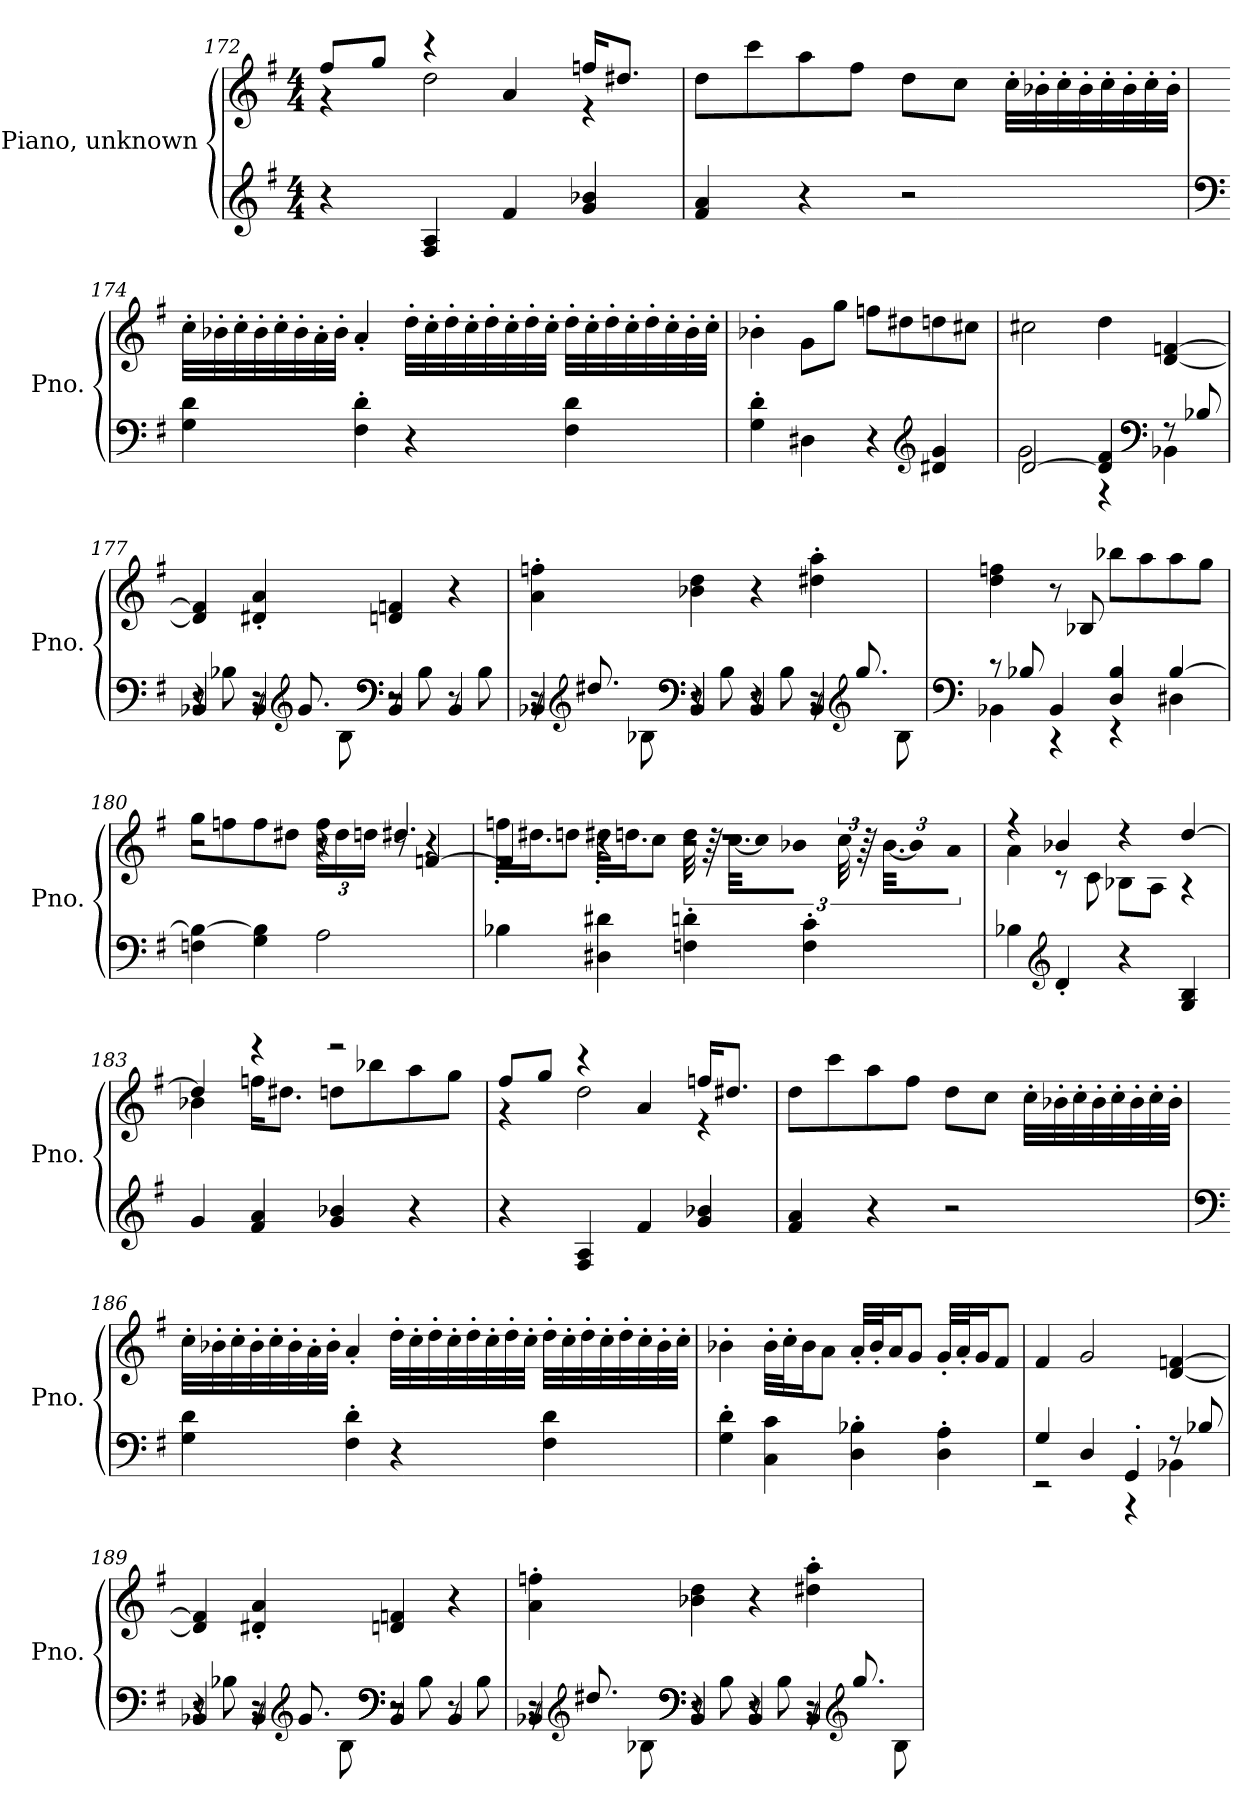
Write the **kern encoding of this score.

**kern	**kern
*part1	*part1
*staff2	*staff1
*I"Piano, unknown	*
*I'Pno.	*
*clefG2	*clefG2
*k[f#]	*k[f#]
*M4/4	*M4/4
=172	=172
*	*^
4r	8ff#/L	4r
.	8gg/J	.
4F#/ 4A/	4r	2dd\
4f#/	4a/	.
4g/ 4b-X/	16ffn/KL	4r
.	8.dd#X/J	.
*	*v	*v
=173	=173
4f#/ 4a/	8dd\L
.	8ccc\
4r	8aa\
.	8ff#\J
2r	8dd\L
.	8cc\J
.	32cc'\LLL
.	32b-X'\
.	32cc'\
.	32b-'\
.	32cc'\
.	32b-'\
.	32cc'\
.	32b-'\JJJ
!!LO:LB:g=z
=174	=174
*clefF4	*
4G\ 4d\	32cc'\LLL
.	32b-X'\
.	32cc'\
.	32b-'\
.	32cc'\
.	32b-'\
.	32a'\
.	32b-'\JJJ
4F#\' 4d\'	4a'/
4r	32dd'\LLL
.	32cc'\
.	32dd'\
.	32cc'\
.	32dd'\
.	32cc'\
.	32dd'\
.	32cc'\JJJ
4F#\ 4d\	32dd'\LLL
.	32cc'\
.	32dd'\
.	32cc'\
.	32dd'\
.	32cc'\
.	32b-'\
.	32cc'\JJJ
=175	=175
4G\' 4d\'	4b-X'\
4D#X\	8g\L
.	8gg\J
4r	8ffn\L
.	8dd#X\
*clefG2	*
4d#X/ 4g/	8ddn\
.	8cc#X\J
!!LO:LB:g=z
=176	=176
*^	*
[2d/	2g\	2cc#X\
4d/] 4f#/	4r	4dd\
*clefF4	*	*
8r	4BB-X\	[4d/ [4fn/
8B-X/	.	.
=177	=177	=177
*	*^	*
4r	8r	4BB-X/	4d/] 4f/]
.	8B-X\	.	.
16r	8r	4BB-/	4d#X/' 4a/'
*clefG2	*	*	*
8.g/	.	.	.
.	8B-\	.	.
*clefF4	*	*	*
2r	8r	4BB-/	4dn/ 4fn/
.	8B-\	.	.
.	8r	4BB-/	4r
.	8B-\	.	.
=178	=178	=178	=178
16r	8r	4BB-X/	4a\' 4ffn\'
*clefG2	*	*	*
8.dd#X/	.	.	.
.	8B-X\	.	.
*clefF4	*	*	*
4r	8r	4BB-/	4b-X\ 4dd\
.	8B-\	.	.
4r	8r	4BB-/	4r
.	8B-\	.	.
16r	8r	4BB-/	4dd#X\' 4aa\'
*clefG2	*	*	*
8.gg/	.	.	.
.	8B-\	.	.
*v	*v	*v	*
!!LO:LB:g=z
=179	=179
*clefF4	*
*^	*
8r	4BB-X\	4dd\ 4ffn\
8B-X/	.	.
4BB-/	4r	8r
.	.	8B-X/
4D/ 4B-/	4r	8bb-X\L
.	.	8aa\
[4B-/	4D#X\	8aa\
.	.	8gg\J
*v	*v	*
=180	=180
*	*^
*	*	*^
4Fn\ 4B-\_	2r	8gg\L	2r
.	.	8ffn\	.
4G\ 4B-\]	.	8ff\	.
.	.	8dd#X\J	.
*	*	*Xbrackettup	*
2A\	8r	24ff\LL	4r
.	.	24dd#\	.
.	.	24ddn\JJ	.
.	4.dd#X/	8r	.
.	.	4r	[4fn/
!!LO:PB:g=z	!!	!!
=181	=181	=181	=181
4B-X\	1r	32ffn'\KLL	4f/]
.	.	16.dd#X\J	.
.	.	8ddn\J	.
4D#X\ 4d#X\	.	32dd#X'\KLL	4r
.	.	16.ddn\J	.
.	.	8cc\J	.
*	*	*brackettup	*
4Fn\' 4dn\'	.	48dd\	2r
.	.	96r	.
.	.	[48.cc\KLL	.
.	.	16cc\J]	.
.	.	8b-X\J	.
4F\' 4c\'	.	48cc\	.
.	.	96r	.
.	.	[48.b-\KLL	.
.	.	16b-\J]	.
.	.	8a\J	.
*	*	*v	*v
=182	=182	=182
4B-X\	4r	4a\
*clefG2	*	*
4d'/	4b-X/	8r
.	.	8c\
4r	4r	8B-X\L
.	.	8A\J
4G/ 4B-/	[4dd/	4r
=183	=183	=183
4g/	4dd/]	4b-X\
4f#/ 4a/	4r	16ffn\KL
.	.	8.dd#X\J
4g/ 4b-X/	2r	8ddn\L
.	.	8bb-X\
4r	.	8aa\
.	.	8gg\J
!!LO:LB:g=z	!!
=184	=184	=184
4r	8ff#/L	4r
.	8gg/J	.
4F#/ 4A/	4r	2dd\
4f#/	4a/	.
4g/ 4b-X/	16ffn/KL	4r
.	8.dd#X/J	.
*	*v	*v
=185	=185
4f#/ 4a/	8dd\L
.	8ccc\
4r	8aa\
.	8ff#\J
2r	8dd\L
.	8cc\J
.	32cc'\LLL
.	32b-X'\
.	32cc'\
.	32b-'\
.	32cc'\
.	32b-'\
.	32cc'\
.	32b-'\JJJ
!!LO:LB:g=z
=186	=186
*clefF4	*
4G\ 4d\	32cc'\LLL
.	32b-X'\
.	32cc'\
.	32b-'\
.	32cc'\
.	32b-'\
.	32a'\
.	32b-'\JJJ
4F#\' 4d\'	4a'/
4r	32dd'\LLL
.	32cc'\
.	32dd'\
.	32cc'\
.	32dd'\
.	32cc'\
.	32dd'\
.	32cc'\JJJ
4F#\ 4d\	32dd'\LLL
.	32cc'\
.	32dd'\
.	32cc'\
.	32dd'\
.	32cc'\
.	32b-'\
.	32cc'\JJJ
=187	=187
4G\' 4d\'	4b-X'\
4C\ 4c\	32b-'\LLL
.	32cc'\J
.	16b-\J
.	8a\J
4D\' 4B-X\'	32a'/LLL
.	32b-'/J
.	16a/J
.	8g/J
4D\' 4A\'	32g'/LLL
.	32a'/J
.	16g/J
.	8f#/J
=188	=188
*^	*
4G/	2r	4f#/
4D/	.	2g/
4GG'/	4r	.
8r	4BB-X\	[4d/ [4fn/
8B-X/	.	.
!!LO:LB:g=z
=189	=189	=189
*	*^	*
4r	8r	4BB-X/	4d/] 4f/]
.	8B-X\	.	.
16r	8r	4BB-/	4d#X/' 4a/'
*clefG2	*	*	*
8.g/	.	.	.
.	8B-\	.	.
*clefF4	*	*	*
2r	8r	4BB-/	4dn/ 4fn/
.	8B-\	.	.
.	8r	4BB-/	4r
.	8B-\	.	.
=190	=190	=190	=190
16r	8r	4BB-X/	4a\' 4ffn\'
*clefG2	*	*	*
8.dd#X/	.	.	.
.	8B-X\	.	.
*clefF4	*	*	*
4r	8r	4BB-/	4b-X\ 4dd\
.	8B-\	.	.
4r	8r	4BB-/	4r
.	8B-\	.	.
16r	8r	4BB-/	4dd#X\' 4aa\'
*clefG2	*	*	*
8.gg/	.	.	.
.	8B-\	.	.
*v	*v	*v	*
=	=
*-	*-
